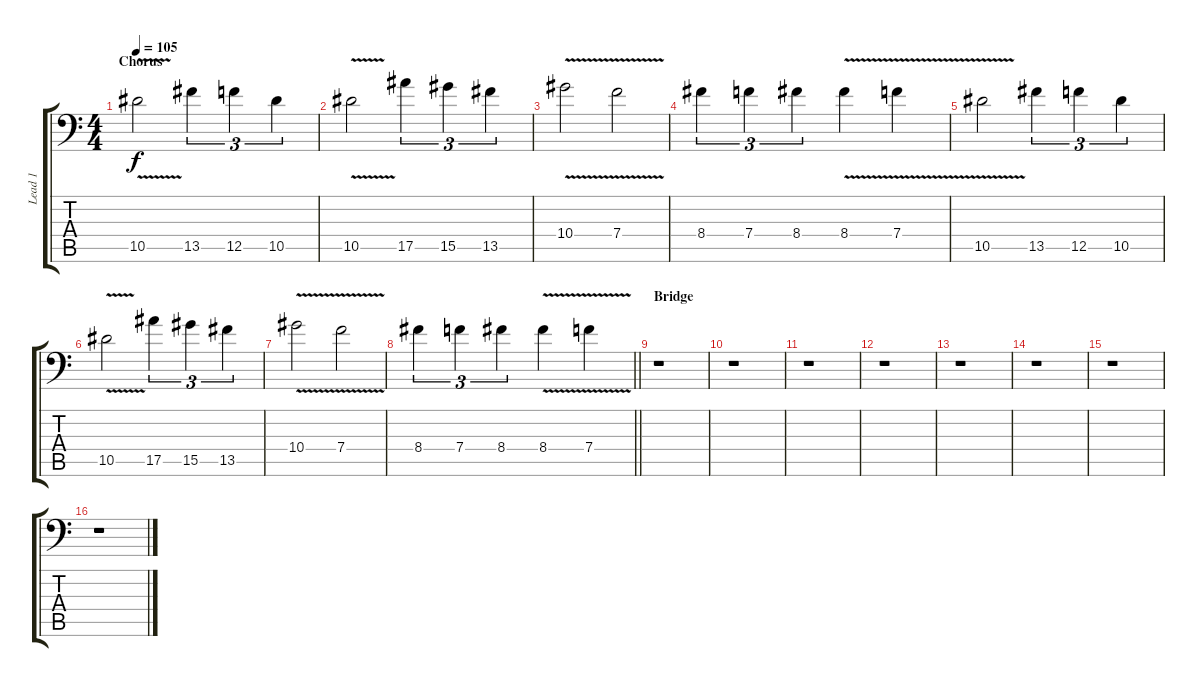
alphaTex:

\track ("Lead 1" "Lead 1") {instrument overdrivenguitar}
\staff {score tabs}
\tuning (C4 G3 Eb3 Bb2 F2 Bb1) {hide}
\ts (4 4)
\section ("" "Chorus")
\tempo 105
\clef f4
\ks c
10.5{v}.2{dy f} 13.5.4{tu (3 2)} 12.5.4{tu (3 2)} 10.5.4{tu (3 2)} |
10.5{v}.2 17.5.4{tu (3 2)} 15.5.4{tu (3 2)} 13.5.4{tu (3 2)} |
10.4{v}.2 7.4{v}.2 |
8.4.4{tu (3 2)} 7.4.4{tu (3 2)} 8.4.4{tu (3 2)} 8.4{v}.4 7.4{v}.4 |
10.5{v}.2 13.5.4{tu (3 2)} 12.5.4{tu (3 2)} 10.5.4{tu (3 2)} |
10.5{v}.2 17.5.4{tu (3 2)} 15.5.4{tu (3 2)} 13.5.4{tu (3 2)} |
10.4{v}.2 7.4{v}.2 |
\barLineRight lightlight
8.4.4{tu (3 2)} 7.4.4{tu (3 2)} 8.4.4{tu (3 2)} 8.4{v}.4 7.4{v}.4 |
\section ("" "Bridge")
r.1 |
r.1 |
r.1 |
r.1 |
r.1 |
r.1 |
r.1 |
r.1
